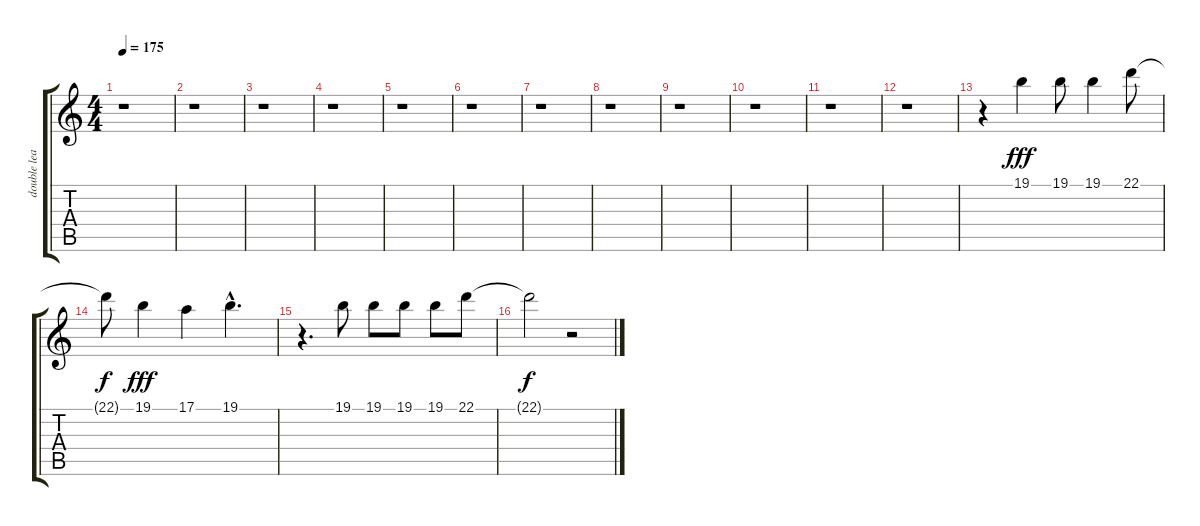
\track ("double lead vocal" "double lea") {instrument voiceoohs}
\staff {score tabs}
\tuning (E4 B3 G3 D3 A2 E2) {hide}
\ts (4 4)
\tempo 175
\clef g2
\ks c
r.1{dy fff} |
r.1 |
r.1 |
r.1 |
r.1 |
r.1 |
r.1 |
r.1 |
r.1 |
r.1 |
r.1 |
r.1 |
r.4 19.1.4 19.1.8 19.1.4 22.1.8 |
22.1{t}.8{dy f} 19.1.4{dy fff} 17.1.4 19.1{hac}.4{d} |
r.4{d} 19.1.8 19.1.8 19.1.8 19.1.8 22.1.8 |
22.1{t}.2{dy f} r.2
